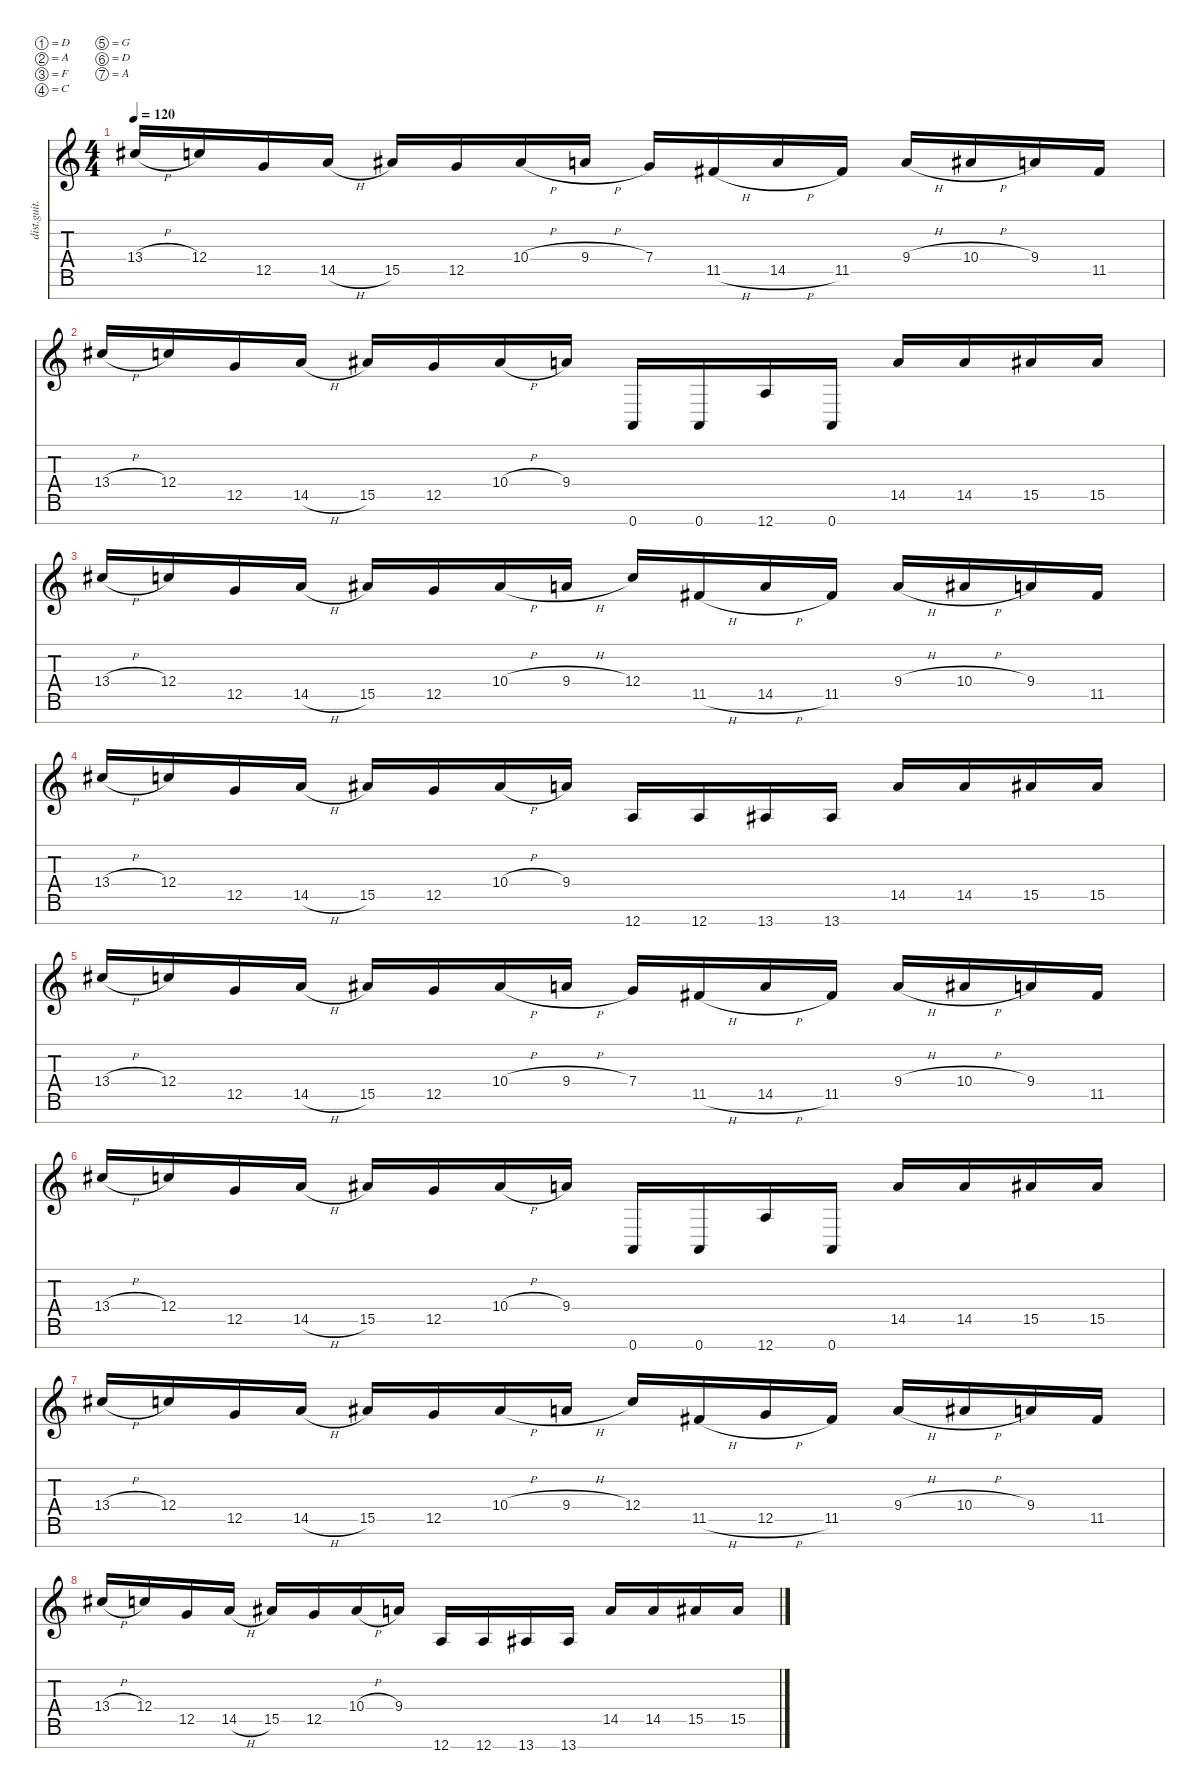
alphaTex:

\defaultSystemsLayout 4
\hideDynamics
\bracketExtendMode nobrackets
\otherSystemsTrackNameOrientation horizontal
\track ("Guitar 1" "dist.guit.") {instrument distortionguitar}
\staff {score tabs}
\tuning (D4 A3 F3 C3 G2 D2 A1)
\ts (4 4)
\beaming (8 2 2 2 2)
\tempo 120
\clef g2
\ks c
13.4{h acc #}.16{dy f beam Up} 12.4.16{beam Up} 12.5.16{beam Up} 14.5{h}.16{beam Up} 15.5{acc #}.16{beam Up} 12.5.16{beam Up} 10.4{h acc #}.16{beam Up} 9.4{h}.16{beam Up} 7.4.16{beam Up} 11.5{h acc #}.16{beam Up} 14.5{h}.16{beam Up} 11.5{acc #}.16{beam Up} 9.4{h}.16{beam Up} 10.4{h acc #}.16{beam Up} 9.4.16{beam Up} 11.5{acc #}.16{beam Up} |
13.4{h acc #}.16{beam Up} 12.4.16{beam Up} 12.5.16{beam Up} 14.5{h}.16{beam Up} 15.5{acc #}.16{beam Up} 12.5.16{beam Up} 10.4{h acc #}.16{beam Up} 9.4.16{beam Up} 0.7.16{beam Up} 0.7.16{beam Up} 12.7.16{beam Up} 0.7.16{beam Up} 14.5.16{beam Up} 14.5.16{beam Up} 15.5{acc #}.16{beam Up} 15.5{acc #}.16{beam Up} |
13.4{h acc #}.16{beam Up} 12.4.16{beam Up} 12.5.16{beam Up} 14.5{h}.16{beam Up} 15.5{acc #}.16{beam Up} 12.5.16{beam Up} 10.4{h acc #}.16{beam Up} 9.4{h}.16{beam Up} 12.4.16{beam Up} 11.5{h acc #}.16{beam Up} 14.5{h}.16{beam Up} 11.5{acc #}.16{beam Up} 9.4{h}.16{beam Up} 10.4{h acc #}.16{beam Up} 9.4.16{beam Up} 11.5{acc #}.16{beam Up} |
13.4{h acc #}.16{beam Up} 12.4.16{beam Up} 12.5.16{beam Up} 14.5{h}.16{beam Up} 15.5{acc #}.16{beam Up} 12.5.16{beam Up} 10.4{h acc #}.16{beam Up} 9.4.16{beam Up} 12.7.16{beam Up} 12.7.16{beam Up} 13.7{acc #}.16{beam Up} 13.7{acc #}.16{beam Up} 14.5.16{beam Up} 14.5.16{beam Up} 15.5{acc #}.16{beam Up} 15.5{acc #}.16{beam Up} |
13.4{h acc #}.16{beam Up} 12.4.16{beam Up} 12.5.16{beam Up} 14.5{h}.16{beam Up} 15.5{acc #}.16{beam Up} 12.5.16{beam Up} 10.4{h acc #}.16{beam Up} 9.4{h}.16{beam Up} 7.4.16{beam Up} 11.5{h acc #}.16{beam Up} 14.5{h}.16{beam Up} 11.5{acc #}.16{beam Up} 9.4{h}.16{beam Up} 10.4{h acc #}.16{beam Up} 9.4.16{beam Up} 11.5{acc #}.16{beam Up} |
13.4{h acc #}.16{beam Up} 12.4.16{beam Up} 12.5.16{beam Up} 14.5{h}.16{beam Up} 15.5{acc #}.16{beam Up} 12.5.16{beam Up} 10.4{h acc #}.16{beam Up} 9.4.16{beam Up} 0.7.16{beam Up} 0.7.16{beam Up} 12.7.16{beam Up} 0.7.16{beam Up} 14.5.16{beam Up} 14.5.16{beam Up} 15.5{acc #}.16{beam Up} 15.5{acc #}.16{beam Up} |
13.4{h acc #}.16{beam Up} 12.4.16{beam Up} 12.5.16{beam Up} 14.5{h}.16{beam Up} 15.5{acc #}.16{beam Up} 12.5.16{beam Up} 10.4{h acc #}.16{beam Up} 9.4{h}.16{beam Up} 12.4.16{beam Up} 11.5{h acc #}.16{beam Up} 12.5{h}.16{beam Up} 11.5{acc #}.16{beam Up} 9.4{h}.16{beam Up} 10.4{h acc #}.16{beam Up} 9.4.16{beam Up} 11.5{acc #}.16{beam Up} |
13.4{h acc #}.16{beam Up} 12.4.16{beam Up} 12.5.16{beam Up} 14.5{h}.16{beam Up} 15.5{acc #}.16{beam Up} 12.5.16{beam Up} 10.4{h acc #}.16{beam Up} 9.4.16{beam Up} 12.7.16{beam Up} 12.7.16{beam Up} 13.7{acc #}.16{beam Up} 13.7{acc #}.16{beam Up} 14.5.16{beam Up} 14.5.16{beam Up} 15.5{acc #}.16{beam Up} 15.5{acc #}.16{beam Up}
